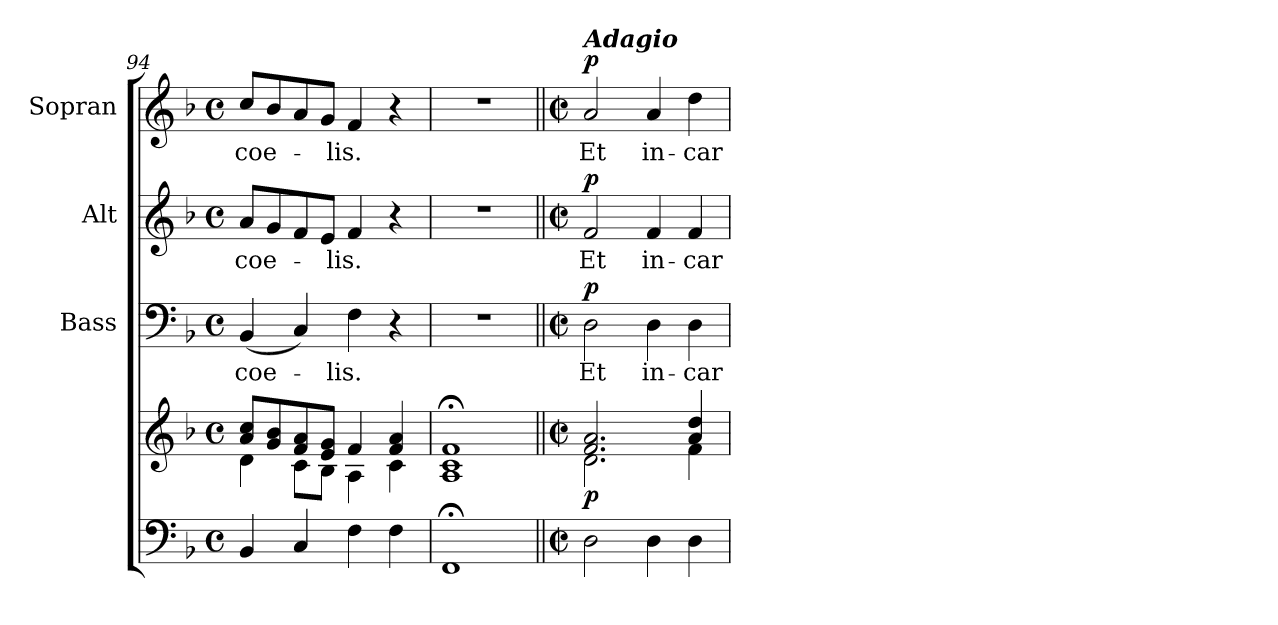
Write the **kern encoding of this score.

**kern	**kern	**dynam	**kern	**text	**dynam	**kern	**text	**dynam	**kern	**text	**dynam
*part4	*part4	*part4	*part3	*part3	*part3	*part2	*part2	*part2	*part1	*part1	*part1
*staff5	*staff4	*staff4/5	*staff3	*staff3	*staff3	*staff2	*staff2	*staff2	*staff1	*staff1	*staff1
*	*	*	*I"Bass	*	*	*I"Alt	*	*	*I"Sopran	*	*
*	*	*	*I'B.	*	*	*I'A.	*	*	*I'S.	*	*
*clefF4	*clefG2	*	*clefF4	*	*	*clefG2	*	*	*clefG2	*	*
*k[b-]	*k[b-]	*	*k[b-]	*	*	*k[b-]	*	*	*k[b-]	*	*
*F:	*F:	*	*F:	*	*	*F:	*	*	*F:	*	*
*M4/4	*M4/4	*	*M4/4	*	*	*M4/4	*	*	*M4/4	*	*
*met(c)	*met(c)	*	*met(c)	*	*	*met(c)	*	*	*met(c)	*	*
=94	=94	=94	=94	=94	=94	=94	=94	=94	=94	=94	=94
*	*^	*	*	*	*	*	*	*	*	*	*
!	!	!	!	!	!LO:LY:b	!	!	!LO:LY:b	!	!	!LO:LY:b	!
4BB-/	8a/ 8cc/L	4d\	.	(<4BB-/	coe-	.	8a/L	coe-	.	8cc/L	coe-	.
.	8g/ 8b-/	.	.	.	.	.	8g/	.	.	8b-/	.	.
4C/	8f/ 8a/	8c\L	.	4C/)	.	.	8f/	.	.	8a/	.	.
.	8e/ 8g/J	8B-\J	.	.	.	.	8e/J	.	.	8g/J	.	.
!	!	!	!	!	!LO:LY:b	!	!	!LO:LY:b	!	!	!LO:LY:b	!
4F\	4f/	4A\	.	4F\	-lis.	.	4f/	-lis.	.	4f/	-lis.	.
4F\	4f/ 4a/	4c\	.	4r	.	.	4r	.	.	4r	.	.
!!LO:LB:g=z
=95	=95	=95	=95	=95	=95	=95	=95	=95	=95	=95	=95	=95
1FF;<	1f;<	1A 1c	.	1r	.	.	1r	.	.	1r	.	.
=96||	=96||	=96||	=96||	=96||	=96||	=96||	=96||	=96||	=96||	=96||	=96||	=96||
*M2/2	*M2/2	*	*	*M2/2	*	*	*M2/2	*	*	*M2/2	*	*
*met(c|)	*met(c|)	*	*	*met(c|)	*	*	*met(c|)	*	*	*met(c|)	*	*
!	!	!	!	!	!	!	!	!	!	!LO:TX:a:Bi:t=Adagio	!	!
!	!	!	!LO:DY:b	!	!LO:LY:b	!LO:DY:a	!	!LO:LY:b	!LO:DY:a	!	!LO:LY:b	!LO:DY:a
2D\	2.f/ 2.a/	2.d\	p	2D\	Et	p	2f/	Et	p	2a/	Et	p
!	!	!	!	!	!LO:LY:b	!	!	!LO:LY:b	!	!	!LO:LY:b	!
4D\	.	.	.	4D\	in-	.	4f/	in-	.	4a/	in-	.
!	!	!	!	!	!LO:LY:b	!	!	!LO:LY:b	!	!	!LO:LY:b	!
4D\	4a/ 4dd/	4f\	.	4D\	-car-	.	4f/	-car-	.	4dd\	-car-	.
*	*v	*v	*	*	*	*	*	*	*	*	*	*
=	=	=	=	=	=	=	=	=	=	=	=
*-	*-	*-	*-	*-	*-	*-	*-	*-	*-	*-	*-
